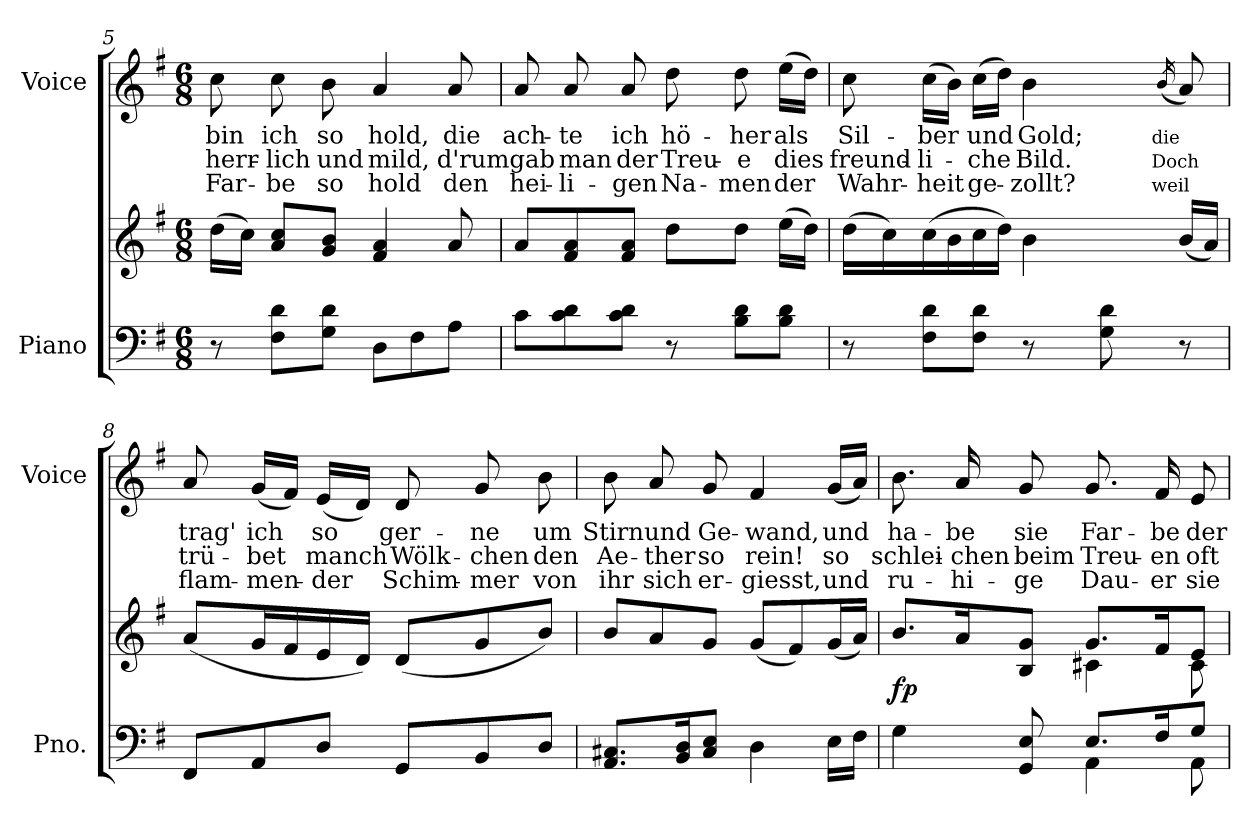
**kern	**kern	**dynam	**kern	**text	**text	**text
*part2	*part2	*part2	*part1	*part1	*part1	*part1
*staff3	*staff2	*staff2/3	*staff1	*staff1	*staff1	*staff1
*I"Piano	*	*	*I"Voice	*	*	*
*I'Pno.	*	*	*I'Voice	*	*	*
*clefF4	*clefG2	*	*clefG2	*	*	*
*k[f#]	*k[f#]	*	*k[f#]	*	*	*
*G:	*G:	*	*G:	*	*	*
*M6/8	*M6/8	*	*M6/8	*	*	*
=5	=5	=5	=5	=5	=5	=5
!	!	!	!	!LO:LY:b:color=#000000	!LO:LY:b:color=#000000	!LO:LY:b:color=#000000
8r	(16ddi\LL	.	8cci\	bin	herr-	Far-
.	16cci\JJ)	.	.	.	.	.
!	!	!	!	!LO:LY:b:color=#000000	!LO:LY:b:color=#000000	!LO:LY:b:color=#000000
8F#i\ 8diL	8ai/ 8cciL	.	8cci\	ich	-lich	-be
!	!	!	!	!LO:LY:b:color=#000000	!LO:LY:b:color=#000000	!LO:LY:b:color=#000000
8Gi\ 8diJ	8gi/ 8biJ	.	8bi\	so	und	so
!	!	!	!	!LO:LY:b:color=#000000	!LO:LY:b:color=#000000	!LO:LY:b:color=#000000
8Di\L	4f#i/ 4ai	.	4ai/	hold,	mild,	hold
8F#i\	.	.	.	.	.	.
!	!	!	!	!LO:LY:b:color=#000000	!LO:LY:b:color=#000000	!LO:LY:b:color=#000000
8Ai\J	8ai/	.	8ai/	die	d'rum	den
=6	=6	=6	=6	=6	=6	=6
!	!	!	!	!LO:LY:b:color=#000000	!LO:LY:b:color=#000000	!LO:LY:b:color=#000000
8ci\L	8ai/L	.	8ai/	ach-	gab	hei-
!	!	!	!	!LO:LY:b:color=#000000	!LO:LY:b:color=#000000	!LO:LY:b:color=#000000
8ci\ 8di	8f#i/ 8ai	.	8ai/	-te	man	-li-
!	!	!	!	!LO:LY:b:color=#000000	!LO:LY:b:color=#000000	!LO:LY:b:color=#000000
8ci\ 8diJ	8f#i/ 8aiJ	.	8ai/	ich	der	-gen
!	!	!	!	!LO:LY:b:color=#000000	!LO:LY:b:color=#000000	!LO:LY:b:color=#000000
8r	8ddi\L	.	8ddi\	hö-	Treu-	Na-
!	!	!	!	!LO:LY:b:color=#000000	!LO:LY:b:color=#000000	!LO:LY:b:color=#000000
8Bi\ 8diL	8ddi\J	.	8ddi\	-her	-e	-men
!	!	!	!	!LO:LY:b:color=#000000	!LO:LY:b:color=#000000	!LO:LY:b:color=#000000
8Bi\ 8diJ	(16eei\LL	.	(16eei\LL	als	dies	der
.	16ddi\JJ)	.	16ddi\JJ)	.	.	.
!!LO:LB:g=z
=7	=7	=7	=7	=7	=7	=7
!	!	!	!	!LO:LY:b:color=#000000	!LO:LY:b:color=#000000	!LO:LY:b:color=#000000
8r	(16ddi\LL	.	8cci\	Sil-	freund-	Wahr-
.	16cci\)	.	.	.	.	.
!	!	!	!	!LO:LY:b:color=#000000	!LO:LY:b:color=#000000	!LO:LY:b:color=#000000
8F#i\ 8diL	(16cci\	.	(16cci\LL	-ber	-li-	-heit
.	16bi\	.	16bi\JJ)	.	.	.
!	!	!	!	!LO:LY:b:color=#000000	!LO:LY:b:color=#000000	!LO:LY:b:color=#000000
8F#i\ 8diJ	16cci\	.	(16cci\LL	und	-che	ge-
.	16ddi\JJ)	.	16ddi\JJ)	.	.	.
!	!	!	!	!LO:LY:b:color=#000000	!LO:LY:b:color=#000000	!LO:LY:b:color=#000000
8r	4bi\	.	4bi\	Gold;	Bild.	-zollt?
8Gi\ 8di	.	.	.	.	.	.
!	!	!	!	!LO:LY:b:color=#000000	!LO:LY:b:color=#000000	!LO:LY:b:color=#000000
.	.	.	(16qbi/	die	Doch	weil
8r	(16bi/LL	.	8ai/)	.	.	.
.	16ai/JJ)	.	.	.	.	.
=8	=8	=8	=8	=8	=8	=8
!	!	!	!	!LO:LY:b:color=#000000	!LO:LY:b:color=#000000	!LO:LY:b:color=#000000
8FF#i/L	(8ai/L	.	8ai/	trag'	trü-	flam-
!	!	!	!	!LO:LY:b:color=#000000	!LO:LY:b:color=#000000	!LO:LY:b:color=#000000
8AAi/	16gi/L	.	(16gi/LL	ich	-bet	-men-
.	16f#i/	.	16f#i/JJ)	.	.	.
!	!	!	!	!LO:LY:b:color=#000000	!LO:LY:b:color=#000000	!LO:LY:b:color=#000000
8Di/J	16ei/	.	(16ei/LL	so	manch	-der
.	16di/JJ)	.	16di/JJ)	.	.	.
!	!	!	!	!LO:LY:b:color=#000000	!LO:LY:b:color=#000000	!LO:LY:b:color=#000000
8GGi/L	(8di/L	.	8di/	ger-	Wölk-	Schim-
!	!	!	!	!LO:LY:b:color=#000000	!LO:LY:b:color=#000000	!LO:LY:b:color=#000000
8BBi/	8gi/	.	8gi/	-ne	-chen	-mer
!	!	!	!	!LO:LY:b:color=#000000	!LO:LY:b:color=#000000	!LO:LY:b:color=#000000
8Di/J	8bi/J)	.	8bi\	um	den	von
=9	=9	=9	=9	=9	=9	=9
!	!	!	!	!LO:LY:b:color=#000000	!LO:LY:b:color=#000000	!LO:LY:b:color=#000000
8.AAi/ 8.C#XiL	8bi/L	.	8bi\	Stirn	Ae-	ihr
!	!	!	!	!LO:LY:b:color=#000000	!LO:LY:b:color=#000000	!LO:LY:b:color=#000000
.	8ai/	.	8ai/	und	-ther	sich
16BBi/ 16Dik	.	.	.	.	.	.
!	!	!	!	!LO:LY:b:color=#000000	!LO:LY:b:color=#000000	!LO:LY:b:color=#000000
8C#i/ 8EiJ	8gi/J	.	8gi/	Ge-	so	er-
!	!	!	!	!LO:LY:b:color=#000000	!LO:LY:b:color=#000000	!LO:LY:b:color=#000000
4Di\	(8gi/L	.	4f#i/	-wand,	rein!	-giesst,
.	8f#i/)	.	.	.	.	.
!	!	!	!	!LO:LY:b:color=#000000	!LO:LY:b:color=#000000	!LO:LY:b:color=#000000
16Ei\LL	(16gi/L	.	(16gi/LL	und	so	und
16F#i\JJ	16ai/JJ)	.	16ai/JJ)	.	.	.
!!LO:LB:g=z
=10	=10	=10	=10	=10	=10	=10
*^	*^	*	*	*	*	*
!	!	!	!	!	!	!LO:LY:b:color=#000000	!LO:LY:b:color=#000000	!LO:LY:b:color=#000000
4Gi\	4.ryy	8.bi/L	4.ryy	fp	8.bi\	ha-	schlei-	ru-
!	!	!	!	!	!	!LO:LY:b:color=#000000	!LO:LY:b:color=#000000	!LO:LY:b:color=#000000
.	.	16ai/k	.	.	16ai/	-be	-chen	-hi-
!	!	!	!	!	!	!LO:LY:b:color=#000000	!LO:LY:b:color=#000000	!LO:LY:b:color=#000000
8GGi/ 8Ei	.	8Bi/ 8giJ	.	.	8gi/	sie	beim	-ge
!	!	!	!	!	!	!LO:LY:b:color=#000000	!LO:LY:b:color=#000000	!LO:LY:b:color=#000000
8.Ei/L	4AAi\	8.gi/L	4c#Xi\	.	8.gi/	Far-	Treu-	Dau-
!	!	!	!	!	!	!LO:LY:b:color=#000000	!LO:LY:b:color=#000000	!LO:LY:b:color=#000000
16F#i/k	.	16f#i/k	.	.	16f#i/	-be	-en	-er
!	!	!	!	!	!	!LO:LY:b:color=#000000	!LO:LY:b:color=#000000	!LO:LY:b:color=#000000
8Gi/J	8AAi\	8ei/J	8c#i\	.	8ei/	der	oft	sie
*v	*v	*	*	*	*	*	*	*
*	*v	*v	*	*	*	*	*
=	=	=	=	=	=	=
*-	*-	*-	*-	*-	*-	*-
